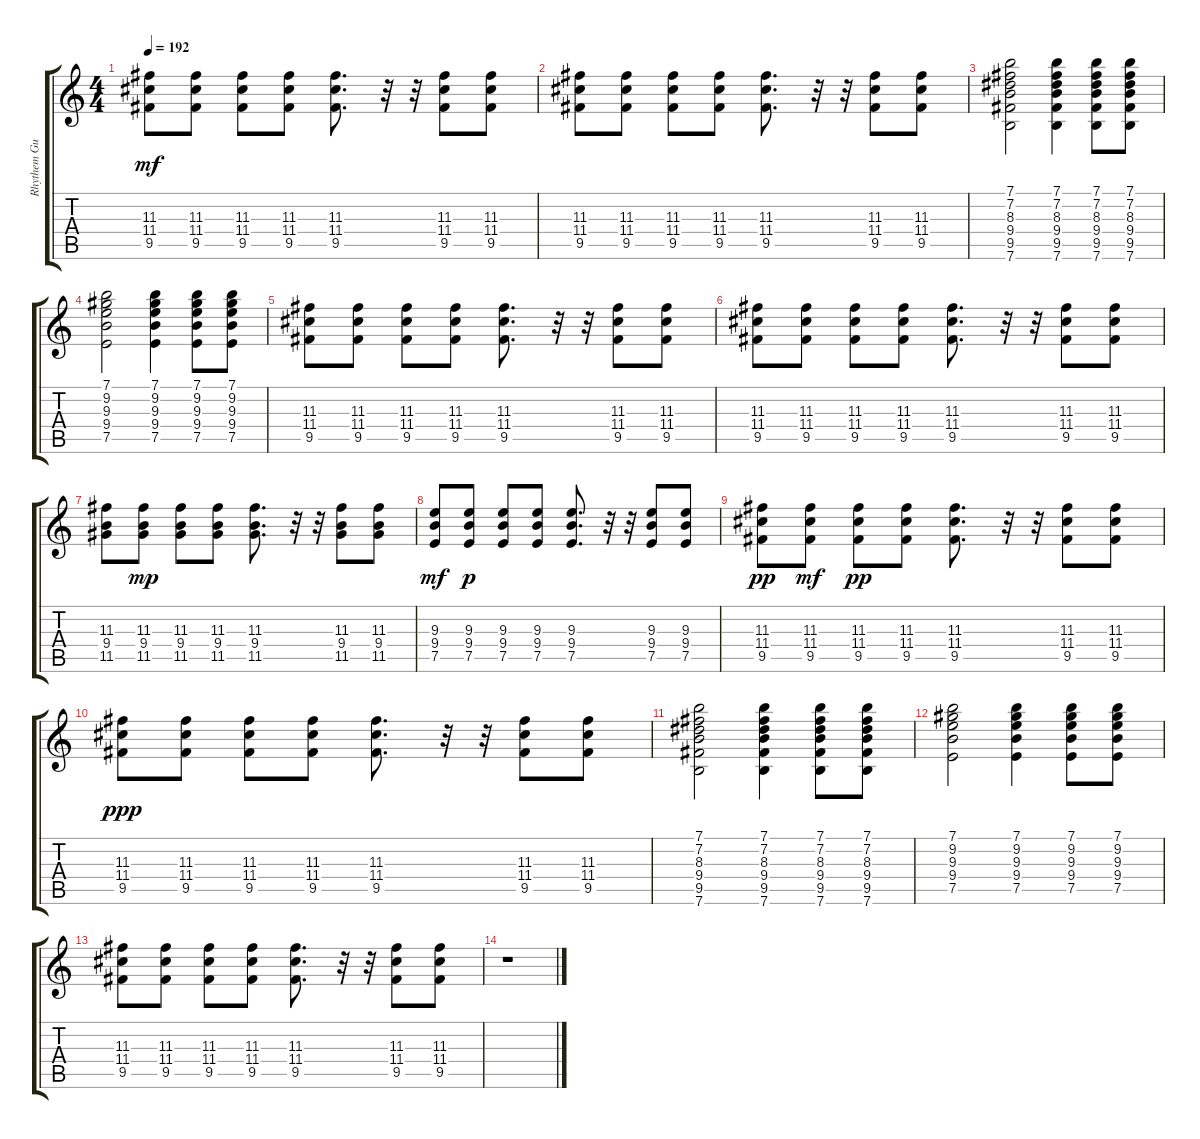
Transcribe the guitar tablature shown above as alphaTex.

\track ("Rhythem Guitar 2" "Rhythem Gu") {instrument distortionguitar}
\staff {score tabs}
\tuning (E4 B3 G3 D3 A2 E2) {hide}
\ts (4 4)
\tempo 192
\clef g2
\ks c
(11.3 11.4 9.5).8{dy mf} (11.3 11.4 9.5).8 (11.3 11.4 9.5).8 (11.3 11.4 9.5).8 (11.3 11.4 9.5).8{d} r.32 r.32 (11.3 11.4 9.5).8 (11.3 11.4 9.5).8 |
(11.3 11.4 9.5).8 (11.3 11.4 9.5).8 (11.3 11.4 9.5).8 (11.3 11.4 9.5).8 (11.3 11.4 9.5).8{d} r.32 r.32 (11.3 11.4 9.5).8 (11.3 11.4 9.5).8 |
(7.1 7.2 8.3 9.4 9.5 7.6).2 (7.1 7.2 8.3 9.4 9.5 7.6).4 (7.1 7.2 8.3 9.4 9.5 7.6).8 (7.1 7.2 8.3 9.4 9.5 7.6).8 |
(7.1 9.2 9.3 9.4 7.5).2 (7.1 9.2 9.3 9.4 7.5).4 (7.1 9.2 9.3 9.4 7.5).8 (7.1 9.2 9.3 9.4 7.5).8 |
(11.3 11.4 9.5).8 (11.3 11.4 9.5).8 (11.3 11.4 9.5).8 (11.3 11.4 9.5).8 (11.3 11.4 9.5).8{d} r.32 r.32 (11.3 11.4 9.5).8 (11.3 11.4 9.5).8 |
(11.3 11.4 9.5).8 (11.3 11.4 9.5).8 (11.3 11.4 9.5).8 (11.3 11.4 9.5).8 (11.3 11.4 9.5).8{d} r.32 r.32 (11.3 11.4 9.5).8 (11.3 11.4 9.5).8 |
(11.3 9.4 11.5).8 (11.3 9.4 11.5).8{dy mp} (11.3 9.4 11.5).8 (11.3 9.4 11.5).8 (11.3 9.4 11.5).8{d} r.32 r.32 (11.3 9.4 11.5).8 (11.3 9.4 11.5).8 |
(9.3 9.4 7.5).8{dy mf} (9.3 9.4 7.5).8{dy p} (9.3 9.4 7.5).8 (9.3 9.4 7.5).8 (9.3 9.4 7.5).8{d} r.32 r.32 (9.3 9.4 7.5).8 (9.3 9.4 7.5).8 |
(11.3 11.4 9.5).8{dy pp} (11.3 11.4 9.5).8{dy mf} (11.3 11.4 9.5).8{dy pp} (11.3 11.4 9.5).8 (11.3 11.4 9.5).8{d} r.32 r.32 (11.3 11.4 9.5).8 (11.3 11.4 9.5).8 |
(11.3 11.4 9.5).8{dy ppp} (11.3 11.4 9.5).8 (11.3 11.4 9.5).8 (11.3 11.4 9.5).8 (11.3 11.4 9.5).8{d} r.32 r.32 (11.3 11.4 9.5).8 (11.3 11.4 9.5).8 |
(7.1 7.2 8.3 9.4 9.5 7.6).2 (7.1 7.2 8.3 9.4 9.5 7.6).4 (7.1 7.2 8.3 9.4 9.5 7.6).8 (7.1 7.2 8.3 9.4 9.5 7.6).8 |
(7.1 9.2 9.3 9.4 7.5).2 (7.1 9.2 9.3 9.4 7.5).4 (7.1 9.2 9.3 9.4 7.5).8 (7.1 9.2 9.3 9.4 7.5).8 |
(11.3 11.4 9.5).8 (11.3 11.4 9.5).8 (11.3 11.4 9.5).8 (11.3 11.4 9.5).8 (11.3 11.4 9.5).8{d} r.32 r.32 (11.3 11.4 9.5).8 (11.3 11.4 9.5).8 |
r.1
